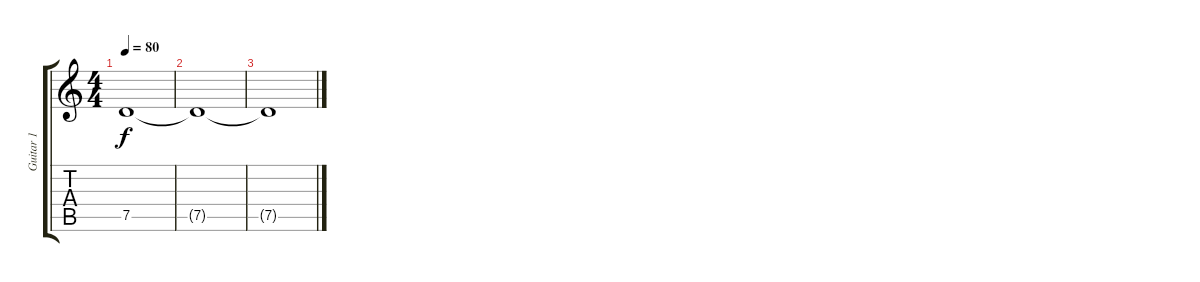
\track ("Guitar 1" "Guitar 1") {instrument distortionguitar}
\staff {score tabs}
\tuning (D4 A3 F3 C3 G2 D2) {hide}
\ts (4 4)
\tempo 80
\clef g2
\ks c
7.5.1{dy f} |
7.5{t}.1 |
7.5{t}.1
